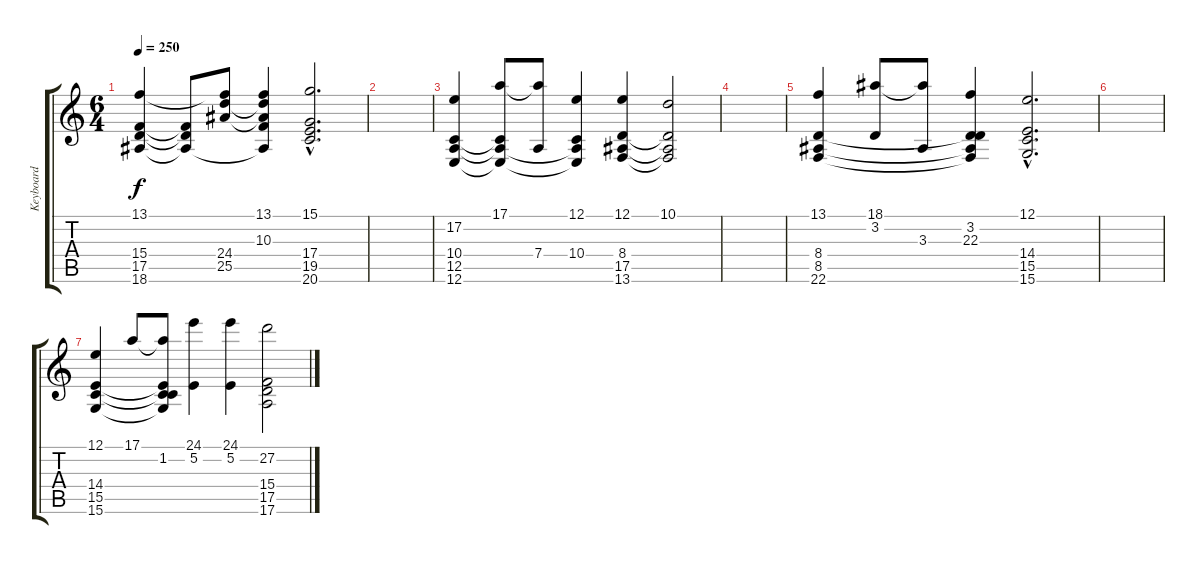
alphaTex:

\track ("Keyboard" "Keyboard") {instrument violin}
\staff {score tabs}
\tuning (E4 B3 G3 D3 A2 E2) {hide}
\ts (6 4)
\tempo 250
\clef g2
\ks c
(13.1 15.4 17.5 18.6).4{dy f} (15.4{t} 17.5{t} 18.6{t}).8 (13.1{t} 24.4 25.5).8 (13.1 10.3 24.4{t} 25.5{t} 18.6{t}).4 (15.1{hac} 17.4{hac} 19.5{hac} 20.6{hac}).2{d} |
|
(17.2 10.4 12.5 12.6).4 (17.1 10.4{t} 12.5{t} 12.6{t}).8 (17.1{t} 7.4).8 (12.1 10.4 12.5{t} 12.6{t}).4 (12.1 8.4 17.5 13.6).4 (10.1 8.4{t} 17.5{t} 13.6{t}).2 |
|
(13.1 8.4 8.5 22.6).4 (18.1 3.2).8 (18.1{t} 3.3).8 (3.2 22.3 8.4{t} 8.5{t} 22.6{t}).4 (12.1{hac} 14.4{hac} 15.5{hac} 15.6{hac}).2{d} |
|
(12.1 14.4 15.5 15.6).4 17.1.8 (17.1{t} 1.2 14.4{t} 15.5{t} 15.6{t}).8 (24.1 5.2).4 (24.1 5.2).4 (27.2 15.4 17.5 17.6).2
